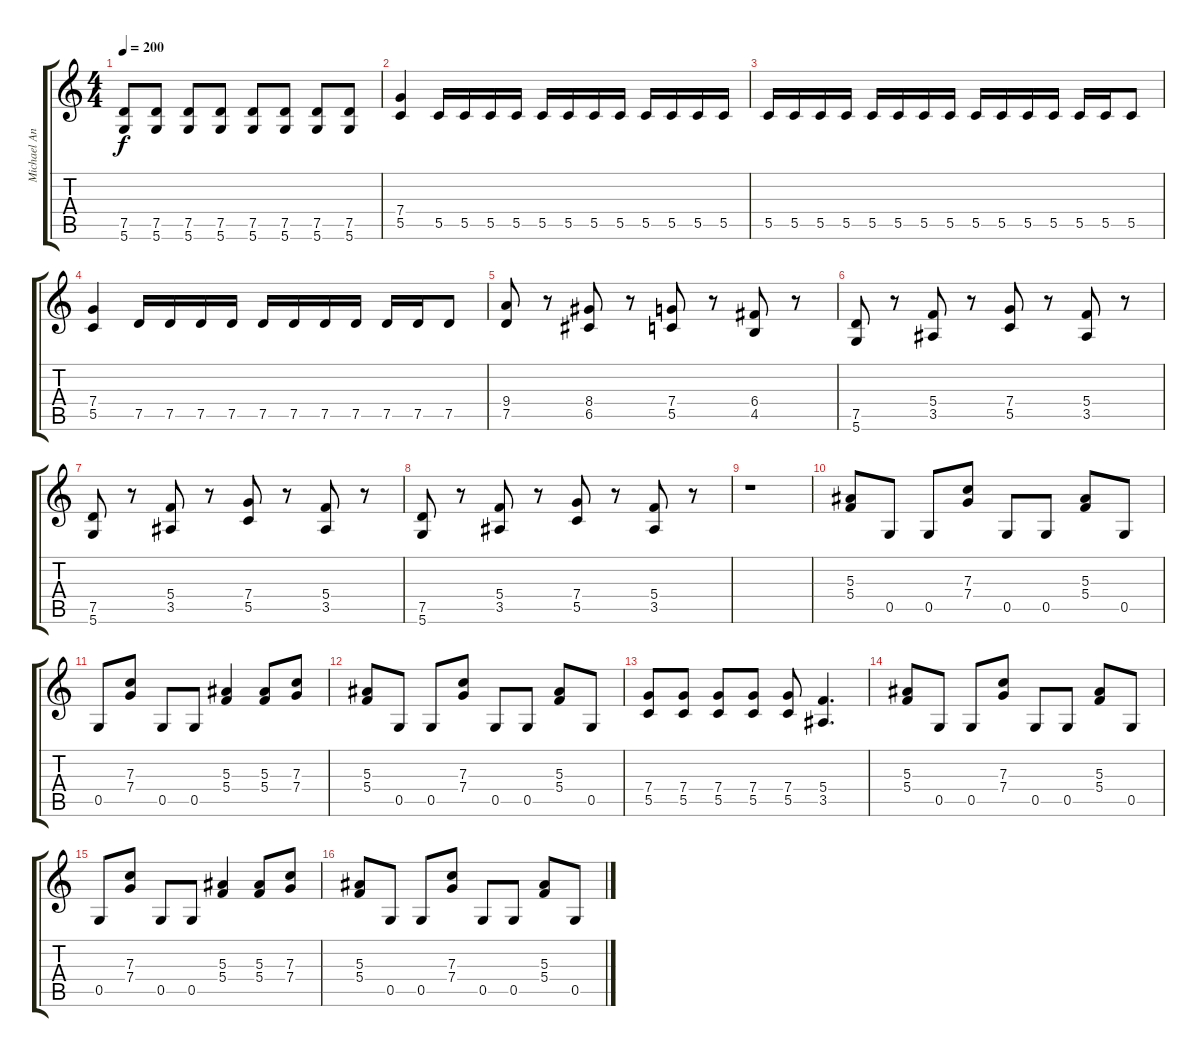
\track ("Michael Angelo" "Michael An") {instrument distortionguitar}
\staff {score tabs}
\tuning (D4 A3 F3 C3 G2 D2) {hide}
\ts (4 4)
\tempo 200
\clef g2
\ks c
(7.5 5.6).8{dy f} (7.5 5.6).8 (7.5 5.6).8 (7.5 5.6).8 (7.5 5.6).8 (7.5 5.6).8 (7.5 5.6).8 (7.5 5.6).8 |
(7.4 5.5).4 5.5.16 5.5.16 5.5.16 5.5.16 5.5.16 5.5.16 5.5.16 5.5.16 5.5.16 5.5.16 5.5.16 5.5.16 |
5.5.16 5.5.16 5.5.16 5.5.16 5.5.16 5.5.16 5.5.16 5.5.16 5.5.16 5.5.16 5.5.16 5.5.16 5.5.16 5.5.16 5.5.8 |
(7.4 5.5).4 7.5.16 7.5.16 7.5.16 7.5.16 7.5.16 7.5.16 7.5.16 7.5.16 7.5.16 7.5.16 7.5.8 |
(9.4 7.5).8 r.8 (8.4 6.5).8 r.8 (7.4 5.5).8 r.8 (6.4 4.5).8 r.8 |
(7.5 5.6).8 r.8 (5.4 3.5).8 r.8 (7.4 5.5).8 r.8 (5.4 3.5).8 r.8 |
(7.5 5.6).8 r.8 (5.4 3.5).8 r.8 (7.4 5.5).8 r.8 (5.4 3.5).8 r.8 |
(7.5 5.6).8 r.8 (5.4 3.5).8 r.8 (7.4 5.5).8 r.8 (5.4 3.5).8 r.8 |
r.1 |
(5.3 5.4).8 0.5.8 0.5.8 (7.3 7.4).8 0.5.8 0.5.8 (5.3 5.4).8 0.5.8 |
0.5.8 (7.3 7.4).8 0.5.8 0.5.8 (5.3 5.4).4 (5.3 5.4).8 (7.3 7.4).8 |
(5.3 5.4).8 0.5.8 0.5.8 (7.3 7.4).8 0.5.8 0.5.8 (5.3 5.4).8 0.5.8 |
(7.4 5.5).8 (7.4 5.5).8 (7.4 5.5).8 (7.4 5.5).8 (7.4 5.5).8 (5.4 3.5).4{d} |
(5.3 5.4).8 0.5.8 0.5.8 (7.3 7.4).8 0.5.8 0.5.8 (5.3 5.4).8 0.5.8 |
0.5.8 (7.3 7.4).8 0.5.8 0.5.8 (5.3 5.4).4 (5.3 5.4).8 (7.3 7.4).8 |
(5.3 5.4).8 0.5.8 0.5.8 (7.3 7.4).8 0.5.8 0.5.8 (5.3 5.4).8 0.5.8
